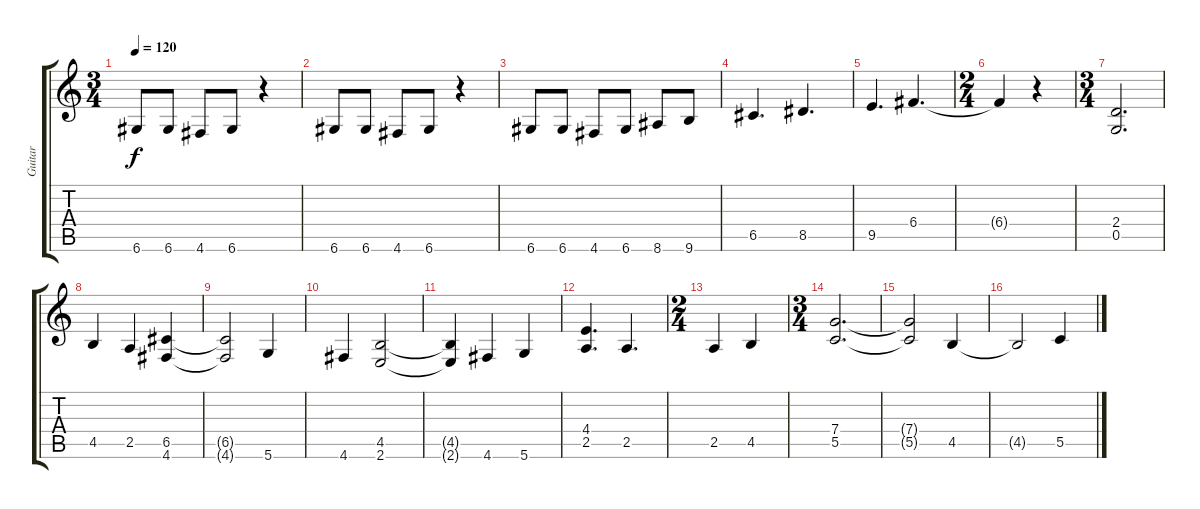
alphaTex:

\track ("Guitar" "Guitar") {instrument distortionguitar}
\staff {score tabs}
\tuning (D4 A3 F3 C3 G2 D2) {hide}
\ts (3 4)
\tempo 120
\clef g2
\ks c
6.6.8{dy f} 6.6.8 4.6.8 6.6.8 r.4 |
6.6.8 6.6.8 4.6.8 6.6.8 r.4 |
6.6.8 6.6.8 4.6.8 6.6.8 8.6.8 9.6.8 |
6.5.4{d} 8.5.4{d} |
9.5.4{d} 6.4.4{d} |
\ts (2 4)
6.4{t}.4 r.4 |
\ts (3 4)
(2.4 0.5).2{d} |
4.5.4 2.5.4 (6.5 4.6).4 |
(6.5{t} 4.6{t}).2 5.6.4 |
4.6.4 (4.5 2.6).2 |
(4.5{t} 2.6{t}).4 4.6.4 5.6.4 |
(4.4 2.5).4{d} 2.5.4{d} |
\ts (2 4)
2.5.4 4.5.4 |
\ts (3 4)
(7.4 5.5).2{d} |
(7.4{t} 5.5{t}).2 4.5.4 |
4.5{t}.2 5.5.4
